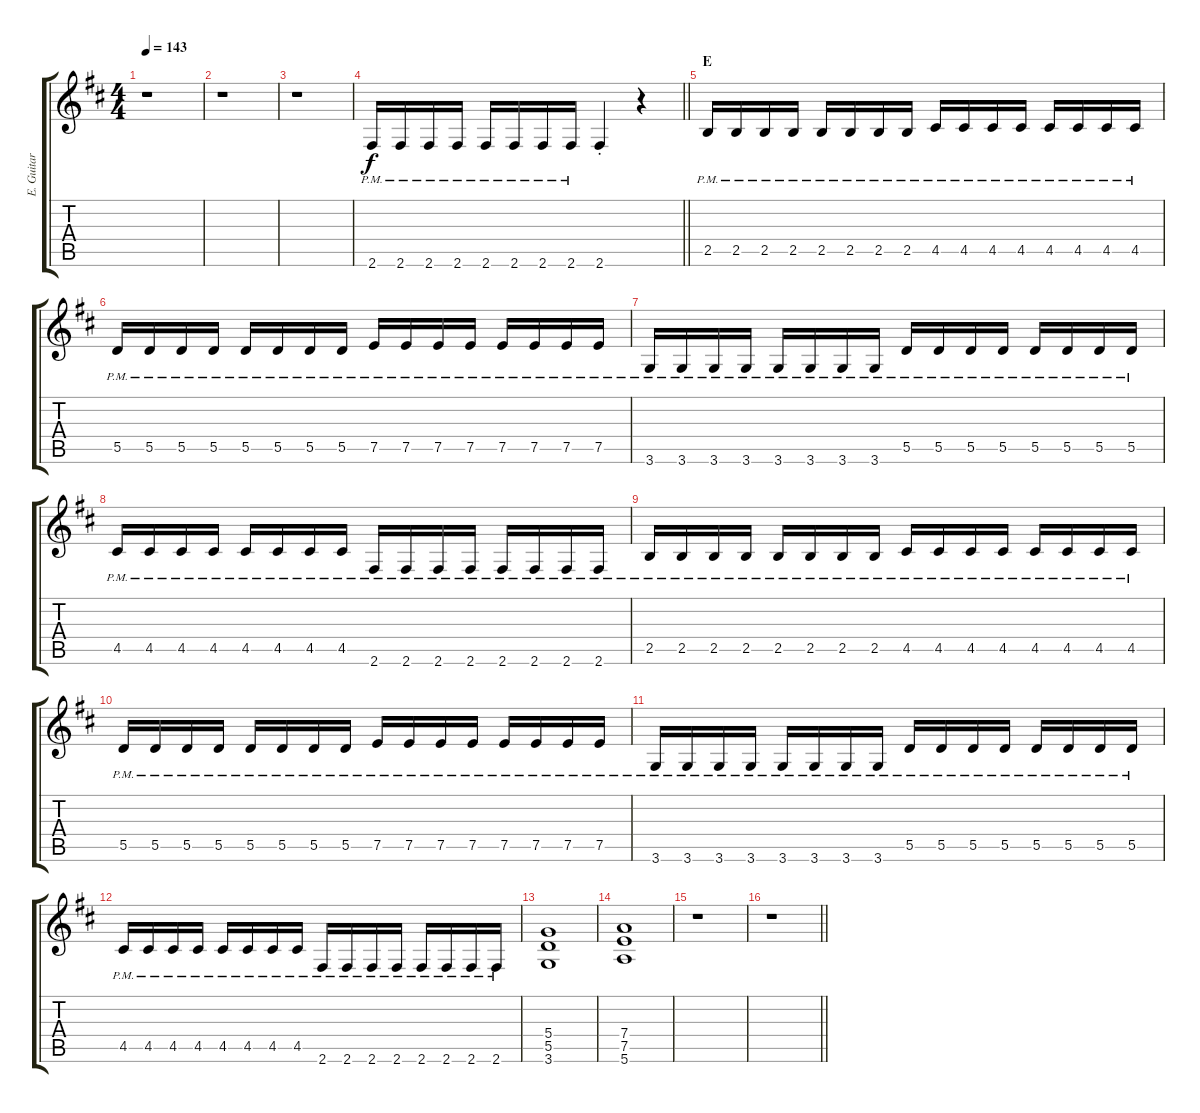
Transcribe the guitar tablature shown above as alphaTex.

\track ("E. Guitar II" "E. Guitar ") {instrument overdrivenguitar}
\staff {score tabs}
\tuning (E4 B3 G3 D3 A2 E2) {hide}
\ts (4 4)
\tempo 143
\clef g2
\ks d
r.1{dy f} |
r.1 |
r.1 |
\barLineRight lightlight
2.6{pm}.16 2.6{pm}.16 2.6{pm}.16 2.6{pm}.16 2.6{pm}.16 2.6{pm}.16 2.6{pm}.16 2.6{pm}.16 2.6{st}.4 r.4 |
\section ("" "E")
2.5{pm}.16 2.5{pm}.16 2.5{pm}.16 2.5{pm}.16 2.5{pm}.16 2.5{pm}.16 2.5{pm}.16 2.5{pm}.16 4.5{pm}.16 4.5{pm}.16 4.5{pm}.16 4.5{pm}.16 4.5{pm}.16 4.5{pm}.16 4.5{pm}.16 4.5{pm}.16 |
5.5{pm}.16 5.5{pm}.16 5.5{pm}.16 5.5{pm}.16 5.5{pm}.16 5.5{pm}.16 5.5{pm}.16 5.5{pm}.16 7.5{pm}.16 7.5{pm}.16 7.5{pm}.16 7.5{pm}.16 7.5{pm}.16 7.5{pm}.16 7.5{pm}.16 7.5{pm}.16 |
3.6{pm}.16 3.6{pm}.16 3.6{pm}.16 3.6{pm}.16 3.6{pm}.16 3.6{pm}.16 3.6{pm}.16 3.6{pm}.16 5.5{pm}.16 5.5{pm}.16 5.5{pm}.16 5.5{pm}.16 5.5{pm}.16 5.5{pm}.16 5.5{pm}.16 5.5{pm}.16 |
4.5{pm}.16 4.5{pm}.16 4.5{pm}.16 4.5{pm}.16 4.5{pm}.16 4.5{pm}.16 4.5{pm}.16 4.5{pm}.16 2.6{pm}.16 2.6{pm}.16 2.6{pm}.16 2.6{pm}.16 2.6{pm}.16 2.6{pm}.16 2.6{pm}.16 2.6{pm}.16 |
2.5{pm}.16 2.5{pm}.16 2.5{pm}.16 2.5{pm}.16 2.5{pm}.16 2.5{pm}.16 2.5{pm}.16 2.5{pm}.16 4.5{pm}.16 4.5{pm}.16 4.5{pm}.16 4.5{pm}.16 4.5{pm}.16 4.5{pm}.16 4.5{pm}.16 4.5{pm}.16 |
5.5{pm}.16 5.5{pm}.16 5.5{pm}.16 5.5{pm}.16 5.5{pm}.16 5.5{pm}.16 5.5{pm}.16 5.5{pm}.16 7.5{pm}.16 7.5{pm}.16 7.5{pm}.16 7.5{pm}.16 7.5{pm}.16 7.5{pm}.16 7.5{pm}.16 7.5{pm}.16 |
3.6{pm}.16 3.6{pm}.16 3.6{pm}.16 3.6{pm}.16 3.6{pm}.16 3.6{pm}.16 3.6{pm}.16 3.6{pm}.16 5.5{pm}.16 5.5{pm}.16 5.5{pm}.16 5.5{pm}.16 5.5{pm}.16 5.5{pm}.16 5.5{pm}.16 5.5{pm}.16 |
4.5{pm}.16 4.5{pm}.16 4.5{pm}.16 4.5{pm}.16 4.5{pm}.16 4.5{pm}.16 4.5{pm}.16 4.5{pm}.16 2.6{pm}.16 2.6{pm}.16 2.6{pm}.16 2.6{pm}.16 2.6{pm}.16 2.6{pm}.16 2.6{pm}.16 2.6{pm}.16 |
(5.4 5.5 3.6).1 |
(7.4 7.5 5.6).1 |
r.1 |
\barLineRight lightlight
r.1
